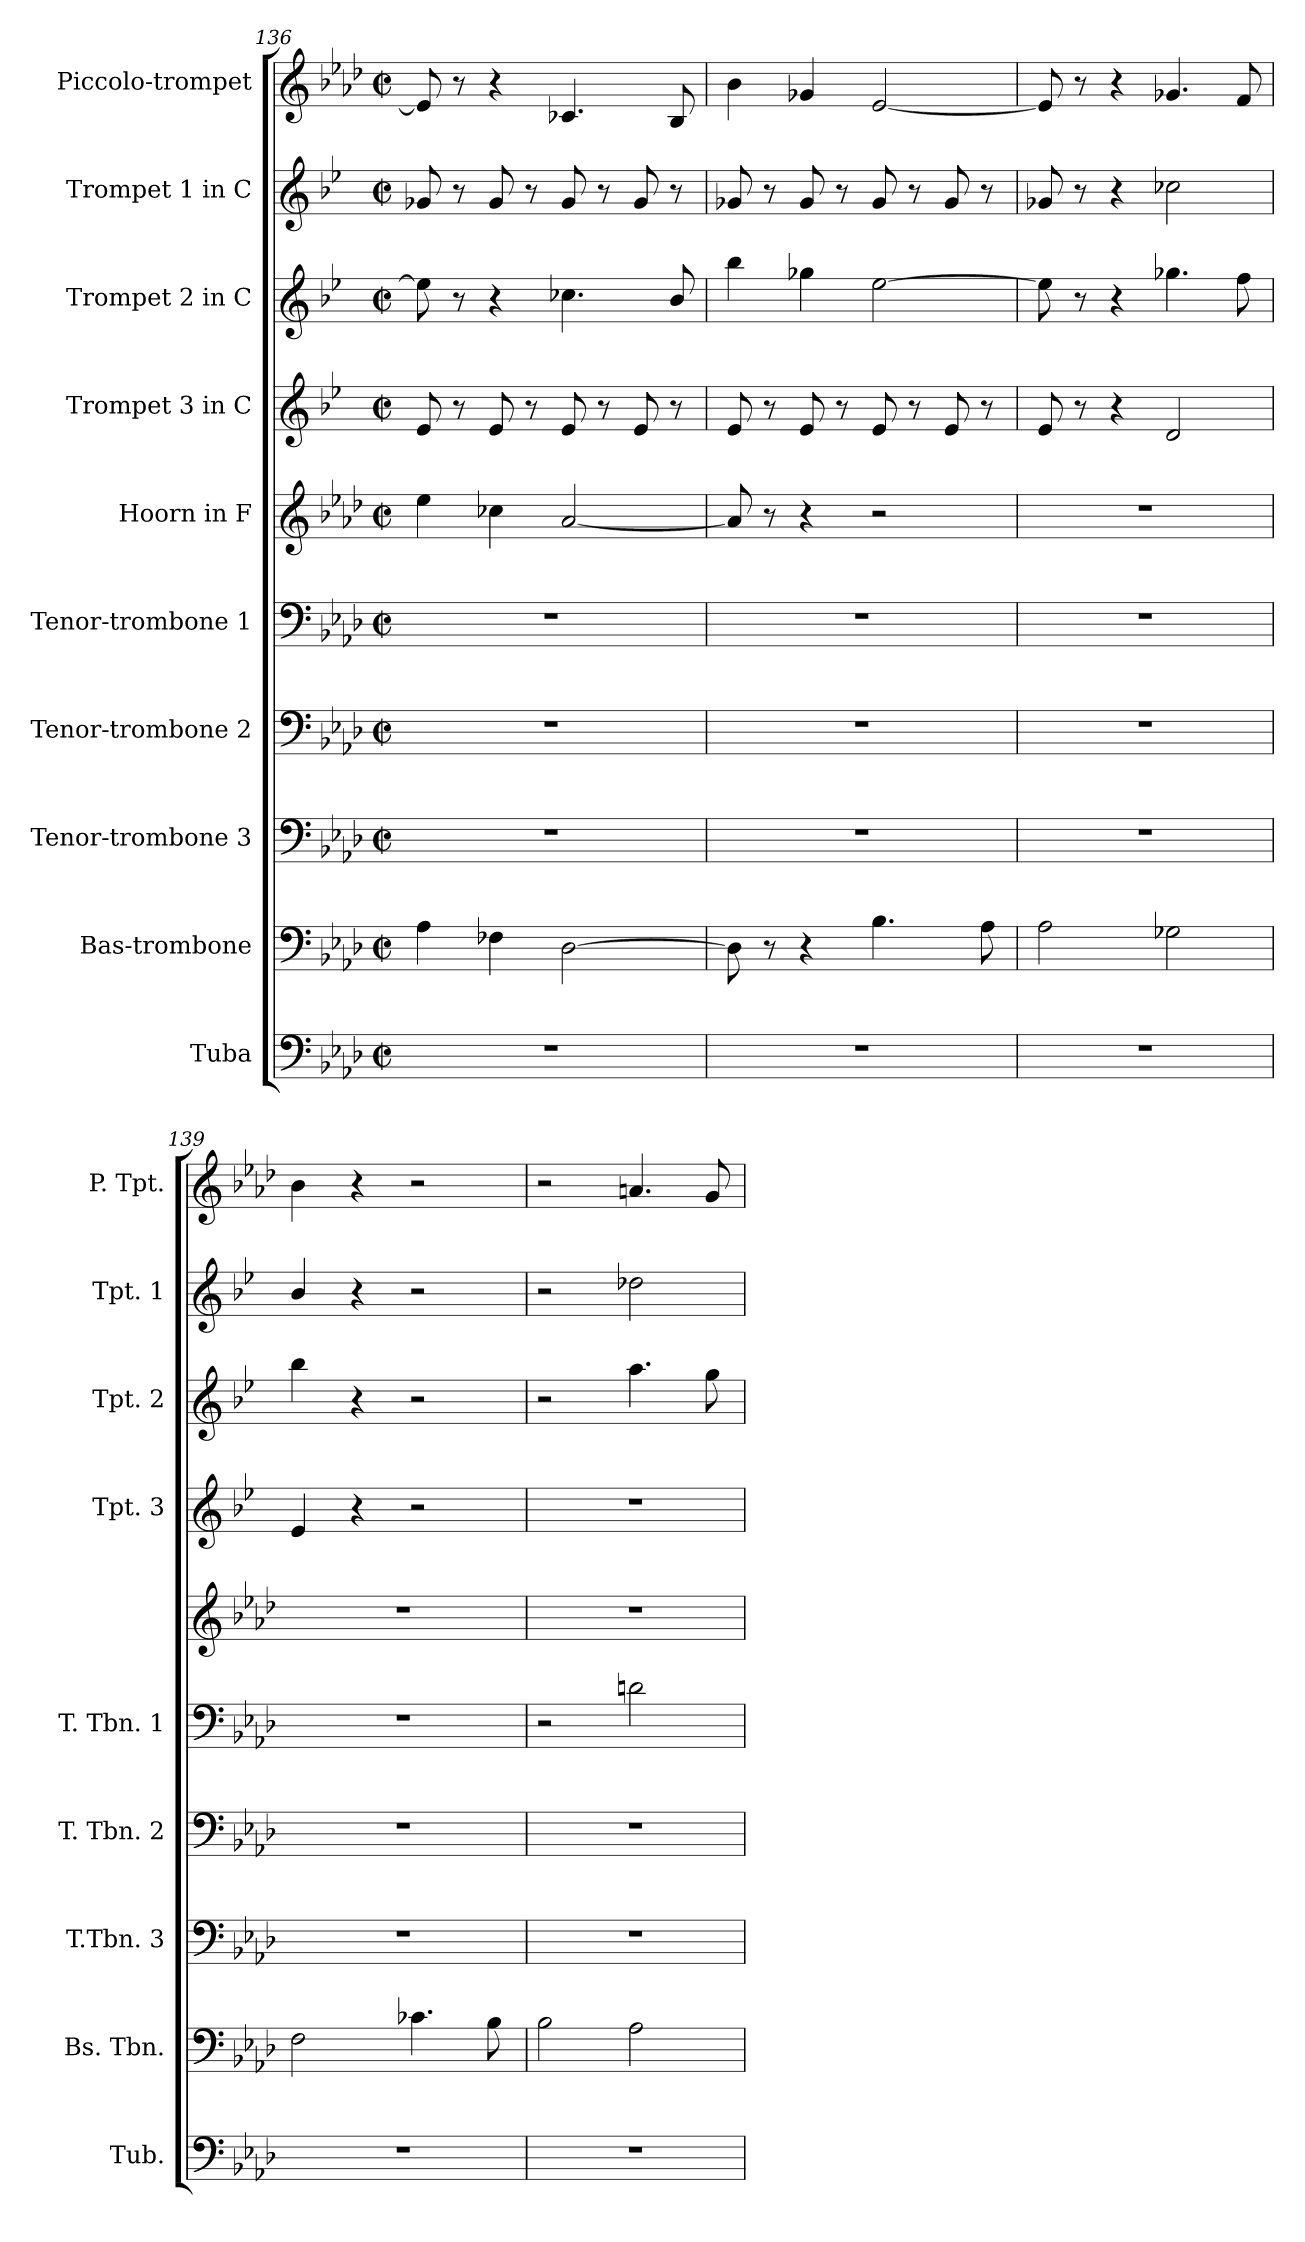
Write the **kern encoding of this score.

**kern	**kern	**kern	**kern	**kern	**kern	**kern	**kern	**kern	**kern
*part10	*part9	*part8	*part7	*part6	*part5	*part4	*part3	*part2	*part1
*staff10	*staff9	*staff8	*staff7	*staff6	*staff5	*staff4	*staff3	*staff2	*staff1
*I"Tuba	*I"Bas-trombone	*I"Tenor-trombone 3	*I"Tenor-trombone 2	*I"Tenor-trombone 1	*I"Hoorn in F	*I"Trompet 3 in C	*I"Trompet 2 in C	*I"Trompet 1 in C	*I"Piccolo-trompet
*I'Tub.	*I'Bs. Tbn.	*I'T.Tbn. 3	*I'T. Tbn. 2	*I'T. Tbn. 1	*	*I'Tpt. 3	*I'Tpt. 2	*I'Tpt. 1	*I'P. Tpt.
!!LO:PB:g=z
*clefF4	*clefF4	*clefF4	*clefF4	*clefF4	*clefG2	*clefG2	*clefG2	*clefG2	*clefG2
*	*	*	*	*	*ITrd4c7	*ITrd1c2	*ITrd1c2	*ITrd1c2	*ITrd-6c-10
*k[b-e-a-d-]	*k[b-e-a-d-]	*k[b-e-a-d-]	*k[b-e-a-d-]	*k[b-e-a-d-]	*k[b-e-a-d-g-]	*k[b-e-a-d-]	*k[b-e-a-d-]	*k[b-e-a-d-]	*k[b-e-a-d-g-c-]
*M2/2	*M2/2	*M2/2	*M2/2	*M2/2	*M2/2	*M2/2	*M2/2	*M2/2	*M2/2
*met(c|)	*met(c|)	*met(c|)	*met(c|)	*met(c|)	*met(c|)	*met(c|)	*met(c|)	*met(c|)	*met(c|)
=136	=136	=136	=136	=136	=136	=136	=136	=136	=136
1r	4A-\	1r	1r	1r	4a-\	8d-/	8dd-\]	8f-X/	8dd-/]
.	.	.	.	.	.	8r	8r	8r	8r
.	4F-X\	.	.	.	4f-X\	8d-/	4r	8f-/	4r
.	.	.	.	.	.	8r	.	8r	.
.	[2D-\	.	.	.	[2d-/	8d-/	4.b--X\	8f-/	4.b--X/
.	.	.	.	.	.	8r	.	8r	.
.	.	.	.	.	.	8d-/	.	8f-/	.
.	.	.	.	.	.	8r	8a-/	8r	8a-/
=137	=137	=137	=137	=137	=137	=137	=137	=137	=137
1r	8D-\]	1r	1r	1r	8d-/]	8d-/	4aa-\	8f-X/	4aa-\
.	8r	.	.	.	8r	8r	.	8r	.
.	4r	.	.	.	4r	8d-/	4ff-X\	8f-/	4ff-X/
.	.	.	.	.	.	8r	.	8r	.
.	4.B-\	.	.	.	2r	8d-/	[2dd-\	8f-/	[2dd-/
.	.	.	.	.	.	8r	.	8r	.
.	.	.	.	.	.	8d-/	.	8f-/	.
.	8A-\	.	.	.	.	8r	.	8r	.
=138	=138	=138	=138	=138	=138	=138	=138	=138	=138
1r	2A-\	1r	1r	1r	1r	8d-/	8dd-\]	8f-X/	8dd-/]
.	.	.	.	.	.	8r	8r	8r	8r
.	.	.	.	.	.	4r	4r	4r	4r
.	2G-X\	.	.	.	.	2c/	4.ff-X\	2b--X\	4.ff-X/
.	.	.	.	.	.	.	8ee-\	.	8ee-/
=139	=139	=139	=139	=139	=139	=139	=139	=139	=139
1r	2F\	1r	1r	1r	1r	4d-/	4aa-\	4a-/	4aa-\
.	.	.	.	.	.	4r	4r	4r	4r
.	4.c-X\	.	.	.	.	2r	2r	2r	2r
.	8B-\	.	.	.	.	.	.	.	.
=140	=140	=140	=140	=140	=140	=140	=140	=140	=140
1r	2B-\	1r	1r	2r	1r	1r	2r	2r	2r
.	2A-\	.	.	2dn\	.	.	4.gg\	2cc-X\	4.ggn/
.	.	.	.	.	.	.	8ff\	.	8ff/
=	=	=	=	=	=	=	=	=	=
*-	*-	*-	*-	*-	*-	*-	*-	*-	*-
